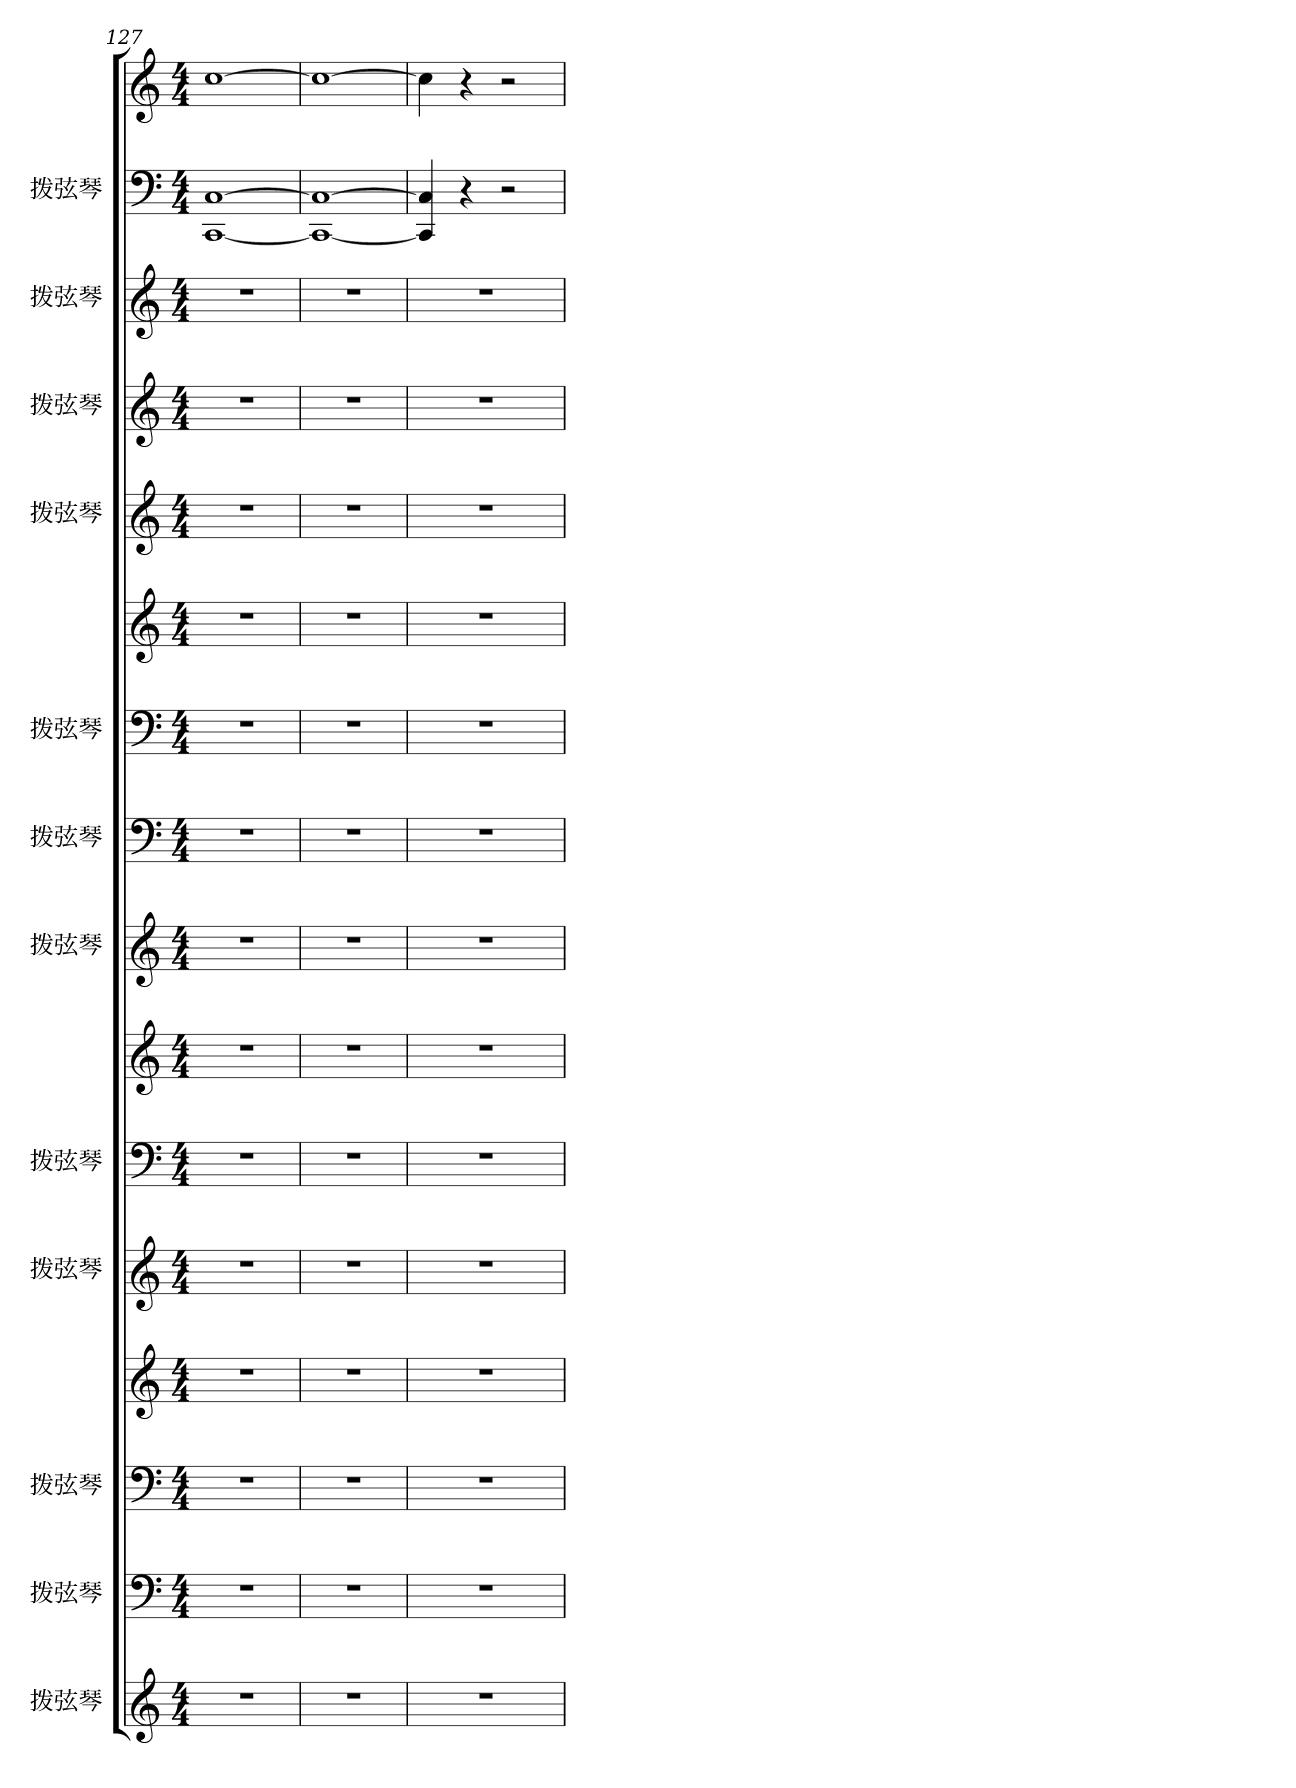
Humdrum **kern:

**kern	**kern	**kern	**kern	**kern	**kern	**kern	**kern	**kern	**kern	**kern	**kern	**kern	**kern	**kern	**kern
*part12	*part11	*part10	*part10	*part9	*part8	*part8	*part7	*part6	*part5	*part5	*part4	*part3	*part2	*part1	*part1
*staff16	*staff15	*staff14	*staff13	*staff12	*staff11	*staff10	*staff9	*staff8	*staff7	*staff6	*staff5	*staff4	*staff3	*staff2	*staff1
*I"拨弦琴	*I"拨弦琴	*I"拨弦琴	*	*I"拨弦琴	*I"拨弦琴	*	*I"拨弦琴	*I"拨弦琴	*I"拨弦琴	*	*I"拨弦琴	*I"拨弦琴	*I"拨弦琴	*I"拨弦琴	*
*clefG2	*clefF4	*clefF4	*clefG2	*clefG2	*clefF4	*clefG2	*clefG2	*clefF4	*clefF4	*clefG2	*clefG2	*clefG2	*clefG2	*clefF4	*clefG2
*k[]	*k[]	*k[]	*k[]	*k[]	*k[]	*k[]	*k[]	*k[]	*k[]	*k[]	*k[]	*k[]	*k[]	*k[]	*k[]
*M4/4	*M4/4	*M4/4	*M4/4	*M4/4	*M4/4	*M4/4	*M4/4	*M4/4	*M4/4	*M4/4	*M4/4	*M4/4	*M4/4	*M4/4	*M4/4
=127	=127	=127	=127	=127	=127	=127	=127	=127	=127	=127	=127	=127	=127	=127	=127
1r	1r	1r	1r	1r	1r	1r	1r	1r	1r	1r	1r	1r	1r	[1CC [1C	[1cc
=128	=128	=128	=128	=128	=128	=128	=128	=128	=128	=128	=128	=128	=128	=128	=128
1r	1r	1r	1r	1r	1r	1r	1r	1r	1r	1r	1r	1r	1r	1CC_ 1C_	1cc_
=129	=129	=129	=129	=129	=129	=129	=129	=129	=129	=129	=129	=129	=129	=129	=129
1r	1r	1r	1r	1r	1r	1r	1r	1r	1r	1r	1r	1r	1r	4CC/] 4C/]	4cc\]
.	.	.	.	.	.	.	.	.	.	.	.	.	.	4r	4r
.	.	.	.	.	.	.	.	.	.	.	.	.	.	2r	2r
=	=	=	=	=	=	=	=	=	=	=	=	=	=	=	=
*-	*-	*-	*-	*-	*-	*-	*-	*-	*-	*-	*-	*-	*-	*-	*-
